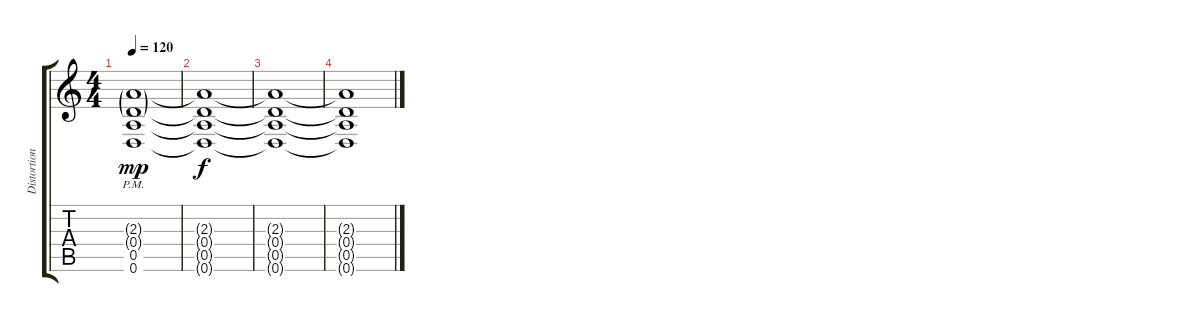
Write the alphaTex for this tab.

\track ("Distortion Guitar (Right)" "Distortion") {instrument distortionguitar}
\staff {score tabs}
\tuning (E4 B3 G3 D3 A2 D2) {hide}
\ts (4 4)
\tempo 120
\clef g2
\ks c
(2.3{g pm} 0.4{g pm} 0.5{pm} 0.6{pm}).1{dy mp} |
(2.3{t} 0.4{t} 0.5{t} 0.6{t}).1{dy f volume 0} |
(2.3{t} 0.4{t} 0.5{t} 0.6{t}).1 |
(2.3{t} 0.4{t} 0.5{t} 0.6{t}).1
